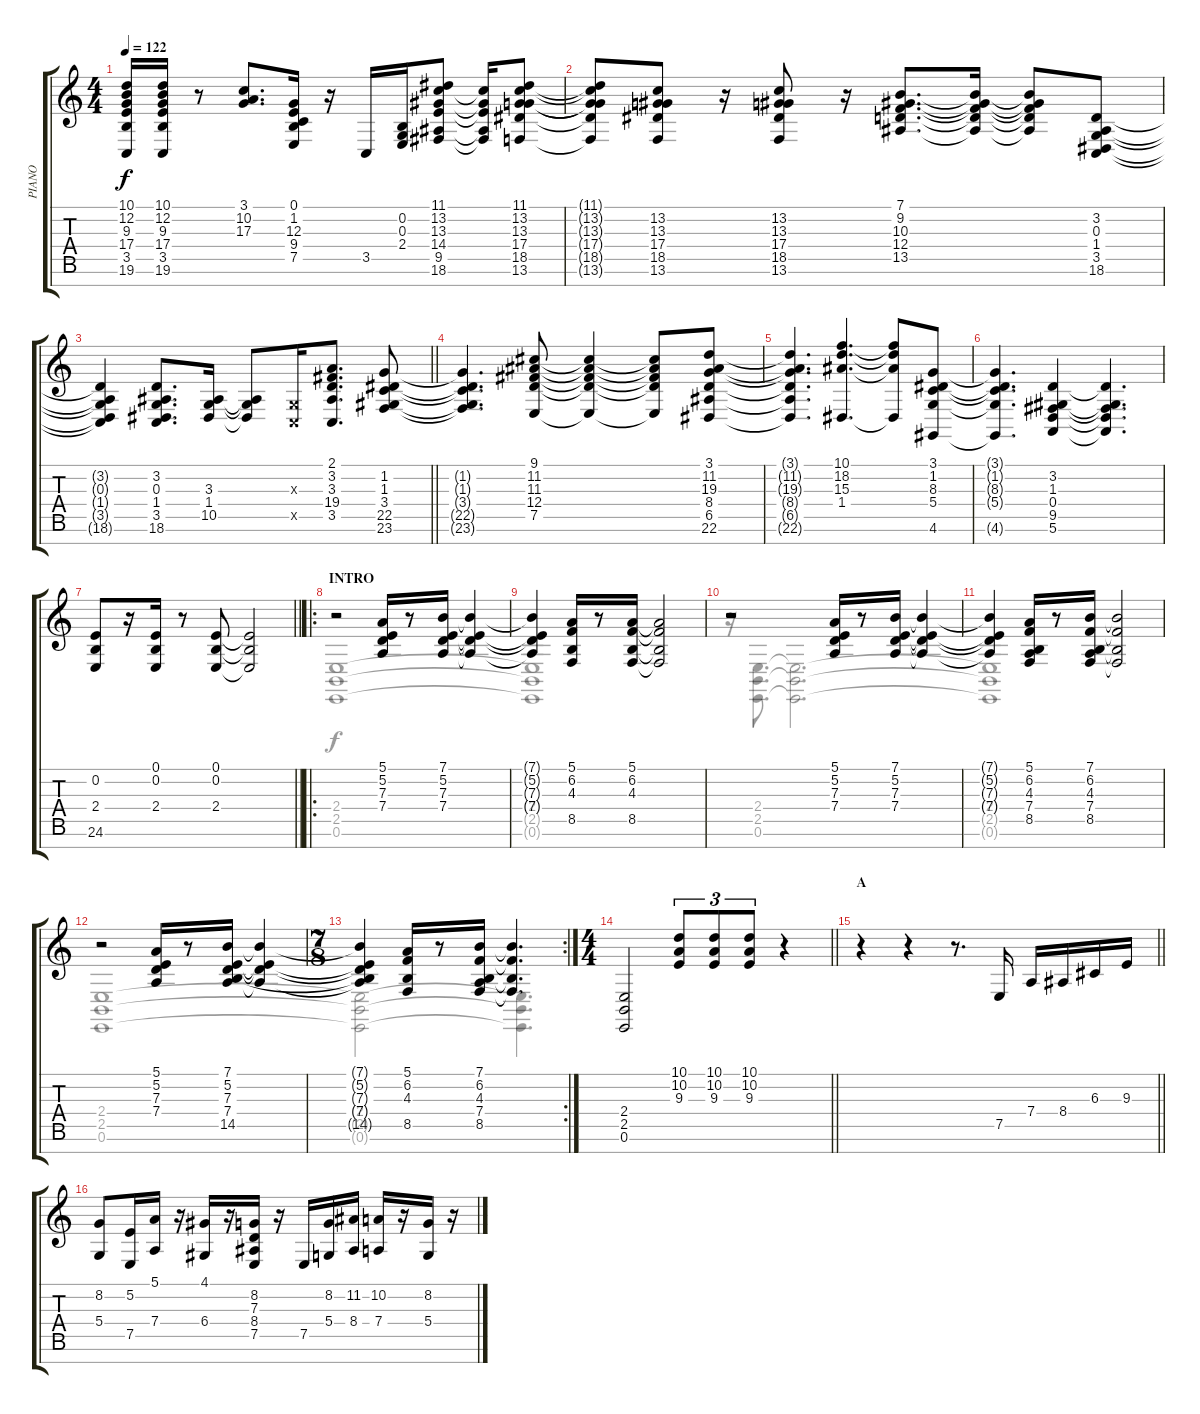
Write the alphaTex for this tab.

\track ("PIANO" "PIANO") {instrument acousticgrandpiano}
\staff {score tabs}
\tuning (E4 B3 G3 D3 A2 E2 B1) {hide}
\voice
\ts (4 4)
\tempo 122
\clef g2
\ks c
(10.1{t} 12.2{t} 9.3{t} 17.4{t} 3.5{t} 19.6{t}).16{dy f} (10.1 12.2 9.3 17.4 3.5 19.6).16 r.8 (3.1 10.2 17.3).8{d} (0.1 1.2 12.3 9.4 7.5).16 r.16 3.5.16 (0.2 0.3 2.4).16 (11.1 13.2 13.3 14.4 9.5 18.6).8 (13.2{t} 13.3{t} 14.4{t} 9.5{t} 18.6{t}).16 (11.1 13.2 13.3 17.4 18.5 13.6).8 |
(11.1{t} 13.2{t} 13.3{t} 17.4{t} 18.5{t} 13.6{t}).8 (13.2 13.3 17.4 18.5 13.6).8 r.16 (13.2 13.3 17.4 18.5 13.6).8 r.16 (7.1 9.2 10.3 12.4 13.5).8{d} (7.1{t} 9.2{t} 10.3{t} 12.4{t} 13.5{t}).16 (7.1{t} 9.2{t} 10.3{t} 12.4{t} 13.5{t}).8 (3.2 0.3 1.4 3.5 18.6).8 |
\barLineRight lightlight
(3.2{t} 0.3{t} 1.4{t} 3.5{t} 18.6{t}).4 (3.2 0.3 1.4 3.5 18.6).8{d} (3.3 1.4 10.5).16 (3.3{t} 1.4{t} 10.5{t}).8 (0.3{x} 3.5{x}).16 (2.1 3.2 3.3 19.4 3.5).8{d} (1.2 1.3 3.4 22.5 23.6).8 |
(1.2{t} 1.3{t} 3.4{t} 22.5{t} 23.6{t}).4{d} (9.1 11.2 11.3 12.4 7.5).8 (9.1{t} 11.2{t} 11.3{t} 12.4{t} 7.5{t}).4 (9.1{t} 11.2{t} 11.3{t} 12.4{t} 7.5{t}).8 (3.1 11.2 19.3 8.4 6.5 22.6).8 |
(3.1{t} 11.2{t} 19.3{t} 8.4{t} 6.5{t} 22.6{t}).4{d} (10.1 18.2 15.3 1.4).4{d} (10.1{t} 18.2{t} 15.3{t} 1.4{t}).8 (3.1 1.2 8.3 5.4 4.6).8 |
(3.1{t} 1.2{t} 8.3{t} 5.4{t} 4.6{t}).4{d} (3.2 1.3 0.4 9.5 5.6).4 (3.2{t} 1.3{t} 0.4{t} 9.5{t} 5.6{t}).4{d} |
\barLineRight lightlight
(0.2 2.4 24.6).8 r.16 (0.1 0.2 2.4).16 r.8 (0.1 0.2 2.4).8 (0.1{t} 0.2{t} 2.4{t}).2 |
\ro
\section ("" "INTRO")
r.2 (5.1 5.2 7.3 7.4).16 r.8 (7.1 5.2 7.3 7.4).16 (7.1{t} 5.2{t} 7.3{t} 7.4{t}).4 |
(7.1{t} 5.2{t} 7.3{t} 7.4{t}).4 (5.1 6.2 4.3 8.5).16 r.8 (5.1 6.2 4.3 8.5).16 (5.1{t} 6.2{t} 4.3{t} 8.5{t}).2 |
r.2 (5.1 5.2 7.3 7.4).16 r.8 (7.1 5.2 7.3 7.4).16 (7.1{t} 5.2{t} 7.3{t} 7.4{t}).4 |
(7.1{t} 5.2{t} 7.3{t} 7.4{t}).4 (5.1 6.2 4.3 7.4 8.5).16 r.8 (7.1 6.2 4.3 7.4 8.5).16 (7.1{t} 6.2{t} 4.3{t} 8.5{t}).2 |
r.2 (5.1 5.2 7.3 7.4).16 r.8 (7.1 5.2 7.3 7.4 14.5).16 (7.1{t} 5.2{t} 7.3{t} 7.4{t}).4 |
\rc 2
\ts (7 8)
(7.1{t} 5.2{t} 7.3{t} 7.4{t} 14.5{t}).4 (5.1 6.2 4.3 8.5).16 r.8 (7.1 6.2 4.3 7.4 8.5).16 (7.1{t} 6.2{t} 4.3{t} 8.5{t}).4{d} |
\ts (4 4)
\barLineRight lightlight
(2.4 2.5 0.6).2 (10.1 10.2 9.3).8{tu (3 2)} (10.1 10.2 9.3).8{tu (3 2)} (10.1 10.2 9.3).8{tu (3 2)} r.4 |
\section ("" "A")
\barLineRight lightlight
r.4 r.4 r.8{d} 7.5.16 7.4.16 8.4.16 6.3.16 9.3.16 |
(8.2 5.4).8 (5.2 7.5).16 (5.1 7.4).16 r.16 (4.1 6.4).16 r.16 (8.2 7.3 8.4 7.5).16 r.16 7.5.16 (8.2 5.4).16 (11.2 8.4).16 (10.2 7.4).16 r.16 (8.2 5.4).16 r.16
\voice
\clef g2
\ottava regular
\simile none
\ks c
|
|
\barLineRight lightlight
|
|
|
|
\barLineRight lightlight
|
(2.4 2.5 0.6).1 |
(2.4{t} 2.5{t} 0.6{t}).1 |
r.16 (2.4 2.5 0.6).8{d} (2.4{t} 2.5{t} 0.6{t}).2{d} |
(2.4{t} 2.5{t} 0.6{t}).1 |
(2.4 2.5 0.6).1 |
(2.4{t} 2.5{t} 0.6{t}).2 (2.4{t} 2.5{t} 0.6{t}).4{d} |
\barLineRight lightlight
|
\barLineRight lightlight
|
